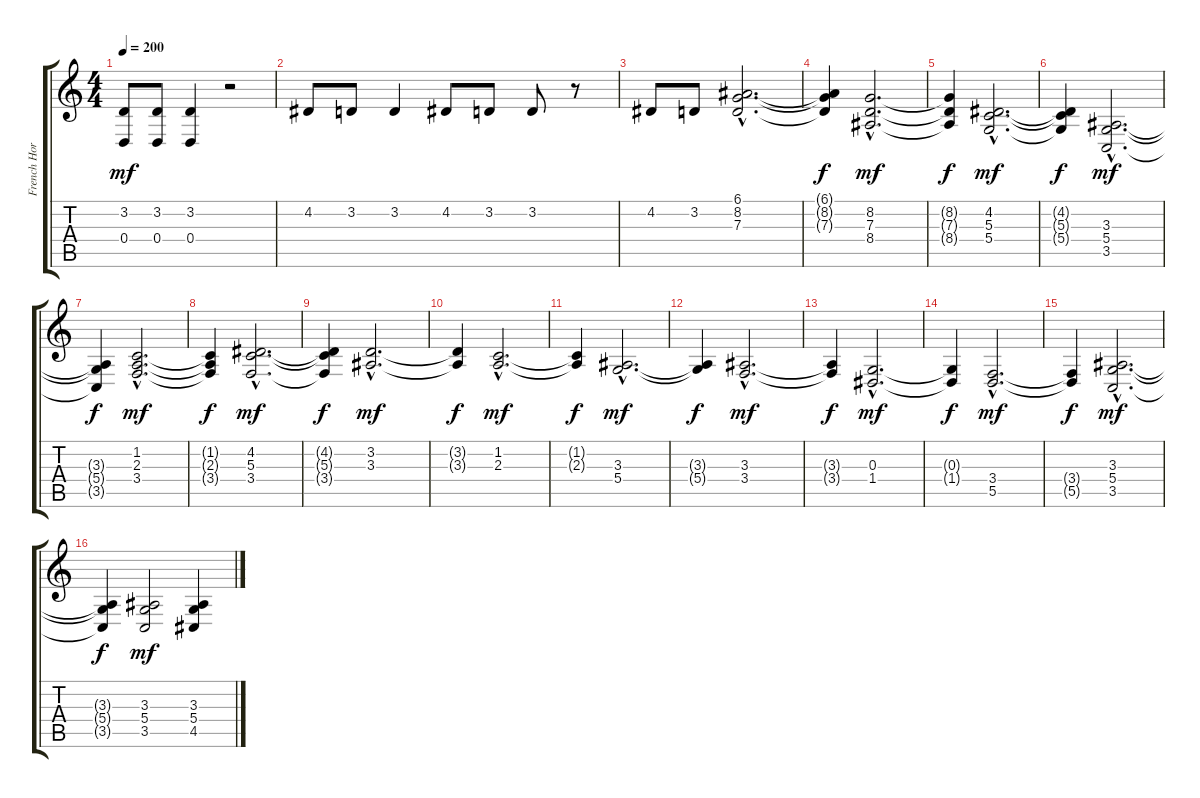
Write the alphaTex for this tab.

\track ("French Horn" "French Hor") {instrument frenchhorn}
\staff {score tabs}
\tuning (E4 B3 G3 D3 A2 E2) {hide}
\ts (4 4)
\tempo 200
\clef g2
\ks c
(3.2 0.4).8{dy mf} (3.2 0.4).8 (3.2 0.4).4 r.2 |
4.2.8 3.2.8 3.2.4 4.2.8 3.2.8 3.2.8 r.8 |
4.2.8 3.2.8 (6.1{hac} 8.2{hac} 7.3{hac}).2{d} |
(6.1{t} 8.2{t} 7.3{t}).4{dy f} (8.2{hac} 7.3{hac} 8.4{hac}).2{d dy mf} |
(8.2{t} 7.3{t} 8.4{t}).4{dy f} (4.2{hac} 5.3{hac} 5.4{hac}).2{d dy mf} |
(4.2{t} 5.3{t} 5.4{t}).4{dy f} (3.3{hac} 5.4{hac} 3.5{hac}).2{d dy mf} |
(3.3{t} 5.4{t} 3.5{t}).4{dy f} (1.2{hac} 2.3{hac} 3.4{hac}).2{d dy mf} |
(1.2{t} 2.3{t} 3.4{t}).4{dy f} (4.2{hac} 5.3{hac} 3.4{hac}).2{d dy mf} |
(4.2{t} 5.3{t} 3.4{t}).4{dy f} (3.2{hac} 3.3{hac}).2{d dy mf} |
(3.2{t} 3.3{t}).4{dy f} (1.2{hac} 2.3{hac}).2{d dy mf} |
(1.2{t} 2.3{t}).4{dy f} (3.3{hac} 5.4{hac}).2{d dy mf} |
(3.3{t} 5.4{t}).4{dy f} (3.3{hac} 3.4{hac}).2{d dy mf} |
(3.3{t} 3.4{t}).4{dy f} (0.3{hac} 1.4{hac}).2{d dy mf} |
(0.3{t} 1.4{t}).4{dy f} (3.4{hac} 5.5{hac}).2{d dy mf} |
(3.4{t} 5.5{t}).4{dy f} (3.3{hac} 5.4{hac} 3.5{hac}).2{d dy mf} |
(3.3{t} 5.4{t} 3.5{t}).4{dy f} (3.3 5.4 3.5).2{dy mf} (3.3 5.4 4.5).4
